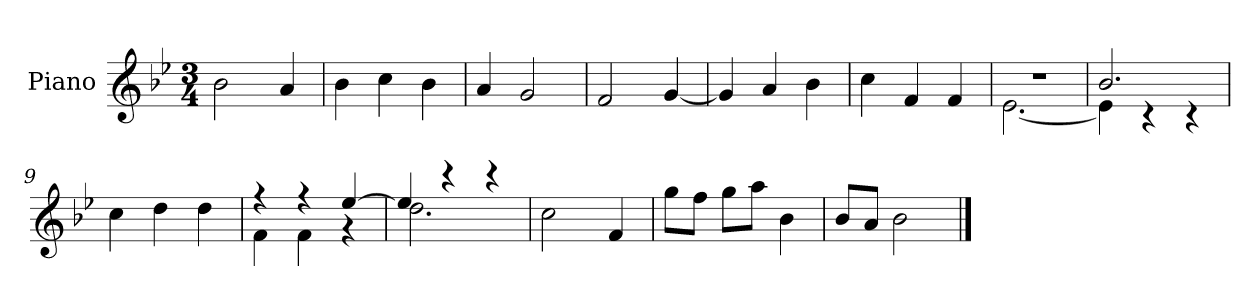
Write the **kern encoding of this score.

**kern
*part1
*staff1
*I"Piano
*I'P-no
*clefG2
*k[b-e-]
*M3/4
*MM176
=1
2b-\
4a/
=2
4b-\
4cc\
4b-\
=3
4a/
2g/
=4
2f/
[4g/
=5
4g/]
4a/
4b-\
=6
4cc\
4f/
4f/
=7
*^
2.r	[2.e-\
=8	=8
2.b-/	4e-\]
.	4r
.	4r
*v	*v
=9
4cc\
4dd\
4dd\
=10
*^
4r	4f\
4r	4f\
[4ee-/	4r
=11	=11
4ee-/]	2.dd\
4r	.
4r	.
*v	*v
!!LO:LB:g=z
=12
2cc\
4f/
=13
8gg\L
8ff\J
8gg\L
8aa\J
4b-\
=14
8b-/L
8a/J
2b-\
==
*-
